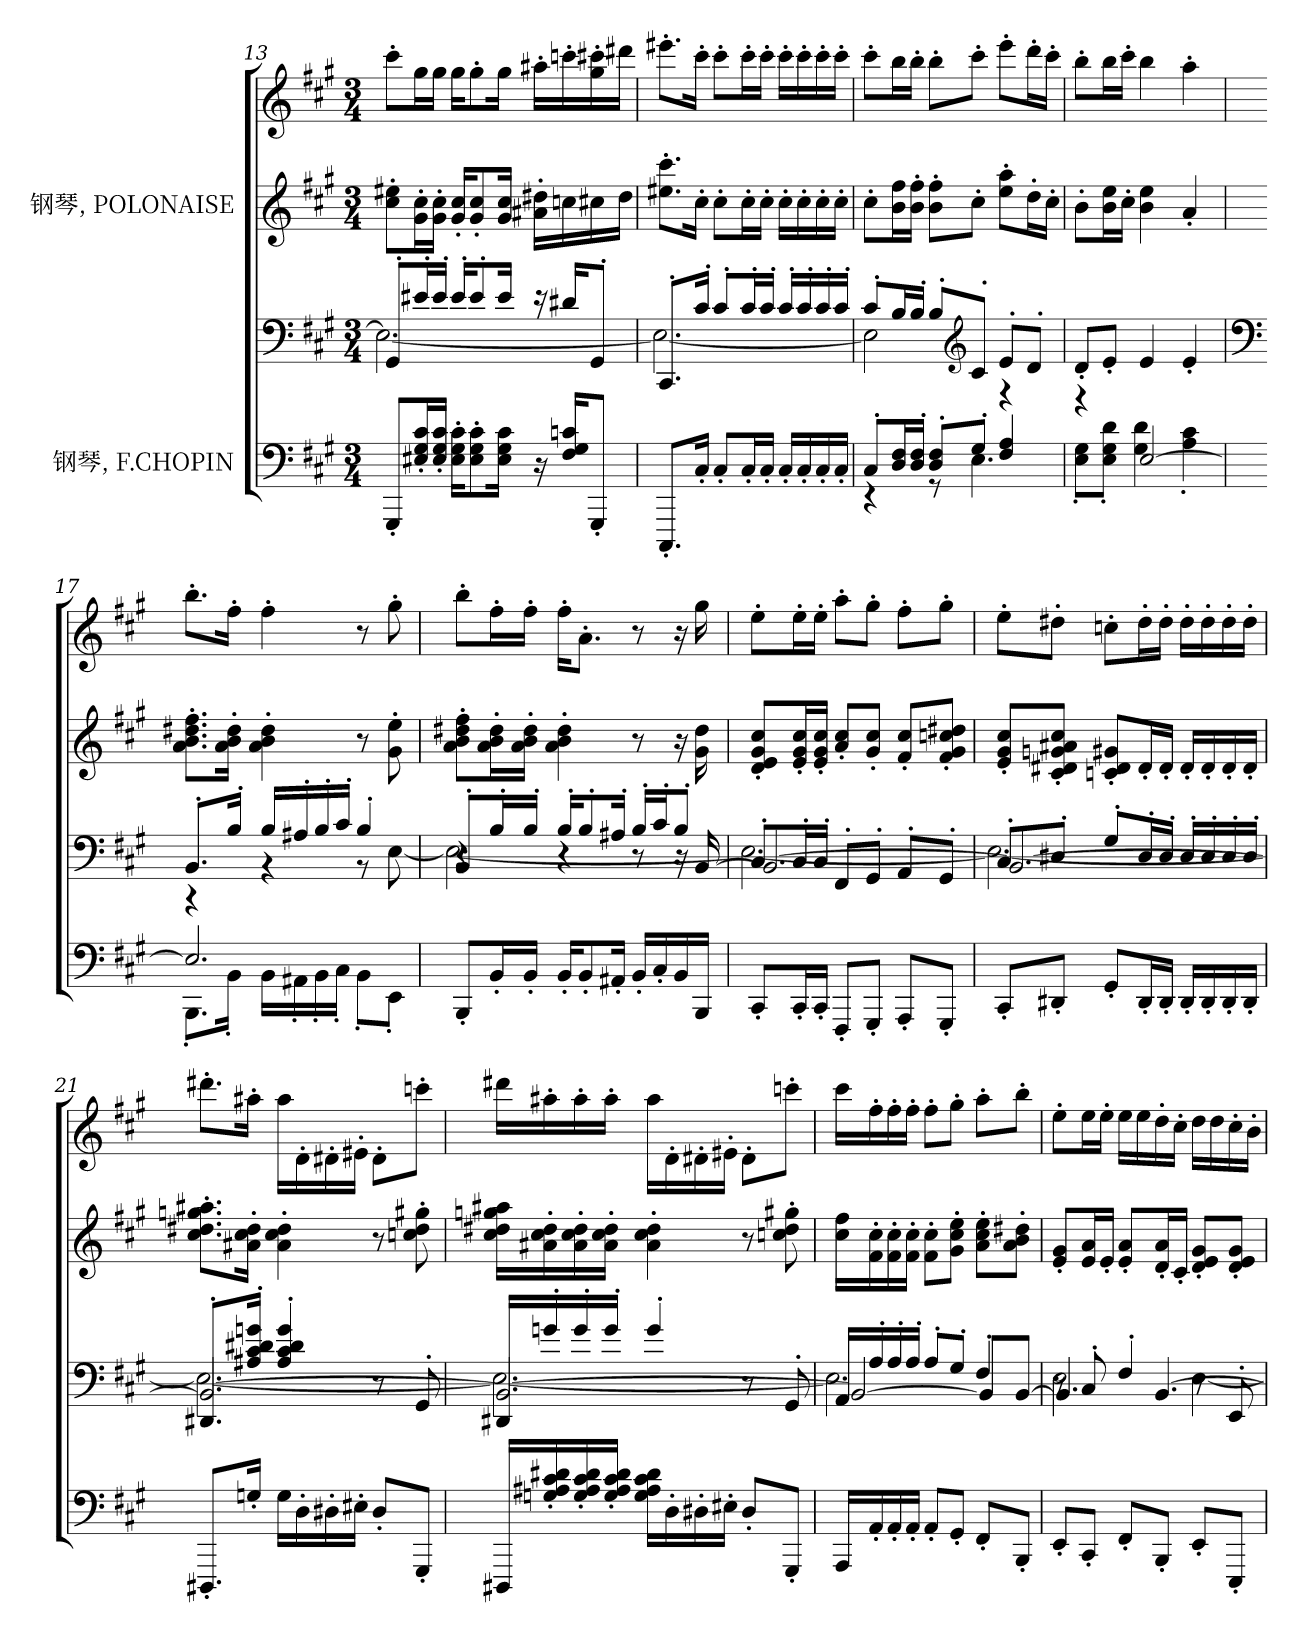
**kern	**kern	**kern	**kern
*part2	*part2	*part1	*part1
*staff4	*staff3	*staff2	*staff1
*I"钢琴, F.CHOPIN	*	*I"钢琴, POLONAISE	*
*clefF4	*clefF4	*clefG2	*clefG2
*k[f#c#g#]	*k[f#c#g#]	*k[f#c#g#]	*k[f#c#g#]
*M3/4	*M3/4	*M3/4	*M3/4
=13	=13	=13	=13
*	*^	*	*
8GGG#'/L	8GG#'/L	2.E\_	8cc#\' 8ee#X\'L	8ccc#'\L
16E#X/' 16G#/' 16c#/'L	16e#X'/L	.	16g#\' 16cc#\'L	16gg#\L
16E#/' 16G#/' 16c#/'JJ	16e#'/JJ	.	16g#\' 16cc#\'JJ	16gg#\JJ
16E#\' 16G#\' 16c#\'KL	16e#'/KL	.	16g#/' 16cc#/'KL	16gg#\KL
8E#\' 8G#\' 8c#\'	8e#'/	.	8g#/' 8cc#/'	8gg#'\
16E#\ 16G#\ 16c#\Jk	16e#/Jk	.	16g#/ 16cc#/Jk	16gg#\Jk
16r	16r	.	16a#X\' 16dd#X\'LL	16aa#X'\LL
16F#/ 16G#/ 16cn/KL	16d#X/KL	.	16ccn\	16cccn'\
8GGG#'/J	8GG#'/J	.	16cc#X\	16gg#\' 16ccc#X\'
.	.	.	16dd#\JJ	16ddd#X\JJ
!!LO:LB:g=z
=14	=14	=14	=14	=14
8.CCC#'/L	8.CC#'/L	2.E\_	8.ee#X\' 8.ccc#\'L	8.eee#X'\L
16C#'/Jk	16c#'/Jk	.	16cc#'\Jk	16ccc#'\Jk
8C#'/L	8c#'/L	.	8cc#'\L	8ccc#'\L
16C#'/L	16c#'/L	.	16cc#'\L	16ccc#'\L
16C#'/JJ	16c#'/JJ	.	16cc#'\JJ	16ccc#'\JJ
16C#'/LL	16c#'/LL	.	16cc#'\LL	16ccc#'\LL
16C#'/	16c#'/	.	16cc#'\	16ccc#'\
16C#'/	16c#'/	.	16cc#'\	16ccc#'\
16C#'/JJ	16c#'/JJ	.	16cc#'\JJ	16ccc#'\JJ
=15	=15	=15	=15	=15
*^	*	*	*	*
8C#'/L	4r	8c#'/L	2E\]	8cc#'\L	8ccc#'\L
16D/ 16F#/L	.	16B/L	.	16b\ 16ff#\L	16bb\L
16D/' 16F#/'JJ	.	16B'/JJ	.	16b\' 16ff#\'JJ	16bb'\JJ
8D/' 8F#/'L	8r	8B'/L	.	8b\' 8ff#\'L	8bb'\L
*	*	*clefG2	*	*	*
8G#'/J	4.E\	8c#'/J	.	8cc#'\J	8ccc#'\J
4F#/ 4A/	.	8e'/L	4r	8ee\' 8aa\'L	8eee'\L
.	.	8d'/J	.	16dd'\L	16ddd'\L
.	.	.	.	16cc#'\JJ	16ccc#'\JJ
*	*	*v	*v	*	*
=16	=16	=16	=16	=16
4r	8E\' 8G#\'L	8d'/L	8b'\L	8bb'\L
.	8E\' 8G#\' 8d\'J	8e'/J	16b\ 16ee\L	16bb\L
.	.	.	16cc#'\JJ	16ccc#'\JJ
[2E/	4G#\ 4d\	4e/	4b\ 4ee\	4bb\
.	4A\' 4c#\'	4e'/	4a'/	4aa'\
!!LO:PB:g=z
=17	=17	=17	=17	=17
*	*	*clefF4	*	*
*	*	*^	*	*
2.E/]	8.BBB'\L	8.BB'/L	4r	8.a\' 8.b\' 8.dd#X\' 8.ff#\'L	8.bb'\L
.	16BB'\Jk	16B'/Jk	.	16a\' 16b\' 16dd#\'Jk	16ff#'\Jk
.	16BB\LL	16B/LL	4r	4a\' 4b\' 4dd#\'	4ff#'\
.	16AA#X'\	16A#X'/	.	.	.
.	16BB'\	16B'/	.	.	.
.	16C#'\JJ	16c#'/JJ	.	.	.
.	8BB'\L	4B'/	8r	8r	8r
.	8EE'\J	.	[8E\	8g#\' 8ee\'	8gg#'\
*v	*v	*	*	*	*
=18	=18	=18	=18	=18
*	*	*^	*	*
8BBB'/L	8BB'/L	2.E\_	4r	8a\' 8b\' 8dd#X\' 8ff#\'L	8bb'\L
16BB'/L	16B'/L	.	.	16a\' 16b\' 16dd#\'L	16ff#'\L
16BB'/JJ	16B'/JJ	.	.	16a\' 16b\' 16dd#\'JJ	16ff#'\JJ
16BB'/KL	16B'/KL	.	4r	4a\' 4b\' 4dd#\'	16ff#'\KL
8BB'/	8B'/	.	.	.	8.a'\J
16AA#X'/Jk	16A#X'/Jk	.	.	.	.
16BB'/LL	16B'/LL	.	8r	8r	8r
16C#'/	16c#'/J	.	.	.	.
16BB/	8B'/J	.	16r	16r	16r
16BBB/JJ	.	.	[16BB/	16g#\ 16dd#\	16gg#\
=19	=19	=19	=19	=19	=19
8CC#'/L	8C#'/L	2.E\_	2.BB/_	8d/' 8e/' 8g#/' 8cc#/'L	8ee'\L
16CC#'/L	16C#'/L	.	.	16e/' 16g#/' 16cc#/'L	16ee'\L
16CC#'/JJ	16C#'/JJ	.	.	16e/' 16g#/' 16cc#/'JJ	16ee'\JJ
8FFF#'/L	8FF#'/L	.	.	8a/' 8cc#/'L	8aa'\L
8GGG#'/J	8GG#'/J	.	.	8g#/' 8cc#/'J	8gg#'\J
8AAA'/L	8AA'/L	.	.	8f#/' 8cc#/'L	8ff#'\L
8GGG#'/J	8GG#'/J	.	.	8f#/' 8g#/' 8ccn/' 8dd#X/'J	8gg#'\J
!!LO:LB:g=z
=20	=20	=20	=20	=20	=20
8CC#'/L	8C#'/L	2.E\_	2.BB/_	8e/' 8g#/' 8cc#/'L	8ee'\L
8DD#X'/J	8D#X'/J	.	.	8c#/' 8d#X/' 8gn/' 8a#X/' 8cc#/'J	8dd#X'\J
8GG#'/L	8G#'/L	.	.	8cn/' 8d#/' 8g#X/'L	8ccn'\L
16DD#'/L	16D#'/L	.	.	16d#'/L	16dd#'\L
16DD#'/JJ	16D#'/JJ	.	.	16d#'/JJ	16dd#'\JJ
16DD#'/LL	16D#'/LL	.	.	16d#'/LL	16dd#'\LL
16DD#'/	16D#'/	.	.	16d#'/	16dd#'\
16DD#'/	16D#'/	.	.	16d#'/	16dd#'\
16DD#'/JJ	16D#'/JJ	.	.	16d#'/JJ	16dd#'\JJ
=21	=21	=21	=21	=21	=21
8.DDD#X'/L	8.DD#X'/L	2.E\_	2.BB/_	8.cc#\' 8.dd#X\' 8.ggn\' 8.aa#X\'L	8.ddd#X'\L
16Gn'/Jk	16A#X/' 16c#/' 16d#X/' 16gn/'Jk	.	.	16a#X\' 16cc#\' 16dd#\'Jk	16aa#X'\Jk
16G\LL	4A#/' 4c#/' 4d#/' 4g/'	.	.	4a#\' 4cc#\' 4dd#\'	16aa#\LL
16D'\	.	.	.	.	16d'\
16D#X'\	.	.	.	.	16d#X'\
16E#X'\JJ	.	.	.	.	16e#X'\JJ
8D#'/L	8r	.	.	8r	8d#'\L
8GGG#'/J	8GG#'/	.	.	8ccn\' 8dd#\' 8gg#X\'	8cccn'\J
!!LO:LB:g=z
=22	=22	=22	=22	=22	=22
16DDD#X/LL	16DD#X/LL	2.E\_	2.BB/_	16cc#\ 16dd#X\ 16ggn\ 16aa#X\LL	16ddd#X\LL
16Gn/' 16A#X/' 16c#/' 16d#X/'	16gn'/	.	.	16a#X\' 16cc#\' 16dd#\'	16aa#X'\
16G/' 16A#/' 16c#/' 16d#/'	16g'/	.	.	16a#\' 16cc#\' 16dd#\'	16aa#'\
16G/' 16A#/' 16c#/' 16d#/'JJ	16g'/JJ	.	.	16a#\' 16cc#\' 16dd#\'JJ	16aa#'\JJ
16G\ 16A#\ 16c#\ 16d#\LL	4g'/	.	.	4a#\' 4cc#\' 4dd#\'	16aa#\LL
16D'\	.	.	.	.	16d'\
16D#X'\	.	.	.	.	16d#X'\
16E#X'\JJ	.	.	.	.	16e#X'\JJ
8D#'/L	8r	.	.	8r	8d#'\L
8GGG#'/J	8GG#'/	.	.	8ccn\' 8dd#\' 8gg#X\'	8cccn'\J
=23	=23	=23	=23	=23	=23
16AAA/LL	16AA/LL	2.E\]	2BB/_	16cc#\ 16ff#\LL	16ccc#\LL
16AA'/	16A'/	.	.	16f#\' 16cc#\'	16ff#'\
16AA'/	16A'/	.	.	16f#\' 16cc#\'	16ff#'\
16AA'/JJ	16A'/JJ	.	.	16f#\' 16cc#\'JJ	16ff#'\JJ
8AA'/L	8A'/L	.	.	8f#\' 8cc#\'L	8ff#'\L
8GG#'/J	8G#'/J	.	.	8g#\' 8cc#\' 8ee\'J	8gg#'\J
8FF#'/L	4F#'/	.	8BB/L]	8a\' 8cc#\' 8ee\'L	8aa'\L
8BBB'/J	.	.	[8BB/J	8a\' 8b\' 8dd#X\'J	8bb'\J
!!LO:PB:g=z
=24	=24	=24	=24	=24	=24
8EE'/L	8r	2E\	4.BB/]	8e/' 8g#/'L	8ee'\L
8CC#'/J	8C#'/	.	.	16e/ 16a/L	16ee\L
.	.	.	.	16e'/JJ	16ee'\JJ
8FF#'/L	4F#'/	.	.	8e/' 8a/'L	16ee\LL
.	.	.	.	.	16ee\
8BBB'/J	.	.	[4.BB/	16d/' 16a/'L	16dd'\
.	.	.	.	16c#'/JJ	16cc#'\JJ
8EE'/L	8r	[4E\	.	8d/' 8e/' 8g#/'L	16dd\LL
.	.	.	.	.	16dd\
8EEE'/J	8EE'/	.	.	8d/' 8e/' 8g#/'J	16cc#'\
.	.	.	.	.	16b'\JJ
*	*v	*v	*v	*	*
=	=	=	=
*-	*-	*-	*-
